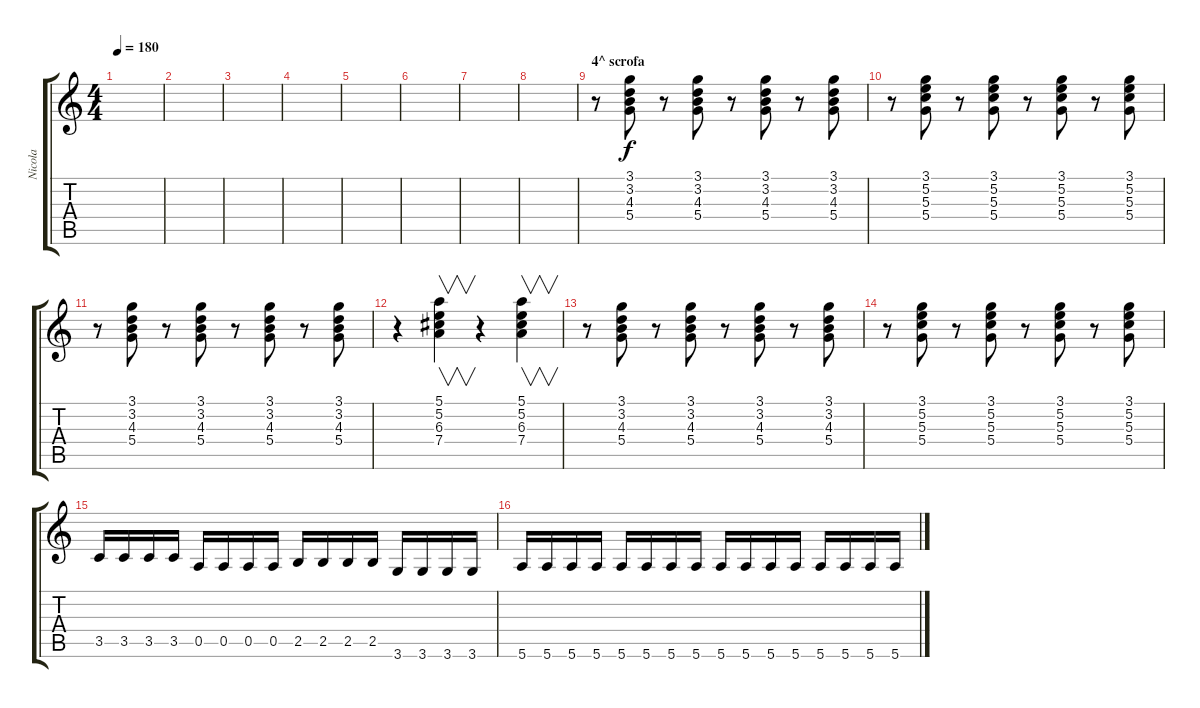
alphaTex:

\track ("Nicola" "Nicola") {instrument electricguitarclean}
\staff {score tabs}
\tuning (E4 B3 G3 D3 A2 E2) {hide}
\ts (4 4)
\tempo 180
\clef g2
\ks c
|
|
|
|
|
|
|
|
\section ("" "4^ scrofa")
r.8{instrument electricguitarclean} (3.1 3.2 4.3 5.4).8 r.8 (3.1 3.2 4.3 5.4).8 r.8 (3.1 3.2 4.3 5.4).8 r.8 (3.1 3.2 4.3 5.4).8 |
r.8 (3.1 5.2 5.3 5.4).8 r.8 (3.1 5.2 5.3 5.4).8 r.8 (3.1 5.2 5.3 5.4).8 r.8 (3.1 5.2 5.3 5.4).8 |
r.8 (3.1 3.2 4.3 5.4).8 r.8 (3.1 3.2 4.3 5.4).8 r.8 (3.1 3.2 4.3 5.4).8 r.8 (3.1 3.2 4.3 5.4).8 |
r.4 (5.1 5.2 6.3 7.4).4{v} r.4 (5.1 5.2 6.3 7.4).4{v} |
r.8 (3.1 3.2 4.3 5.4).8 r.8 (3.1 3.2 4.3 5.4).8 r.8 (3.1 3.2 4.3 5.4).8 r.8 (3.1 3.2 4.3 5.4).8 |
r.8 (3.1 5.2 5.3 5.4).8 r.8 (3.1 5.2 5.3 5.4).8 r.8 (3.1 5.2 5.3 5.4).8 r.8 (3.1 5.2 5.3 5.4).8 |
3.5.16 3.5.16 3.5.16 3.5.16 0.5.16 0.5.16 0.5.16 0.5.16 2.5.16 2.5.16 2.5.16 2.5.16 3.6.16 3.6.16 3.6.16 3.6.16 |
5.6.16 5.6.16 5.6.16 5.6.16 5.6.16 5.6.16 5.6.16 5.6.16 5.6.16 5.6.16 5.6.16 5.6.16 5.6.16 5.6.16 5.6.16 5.6.16
